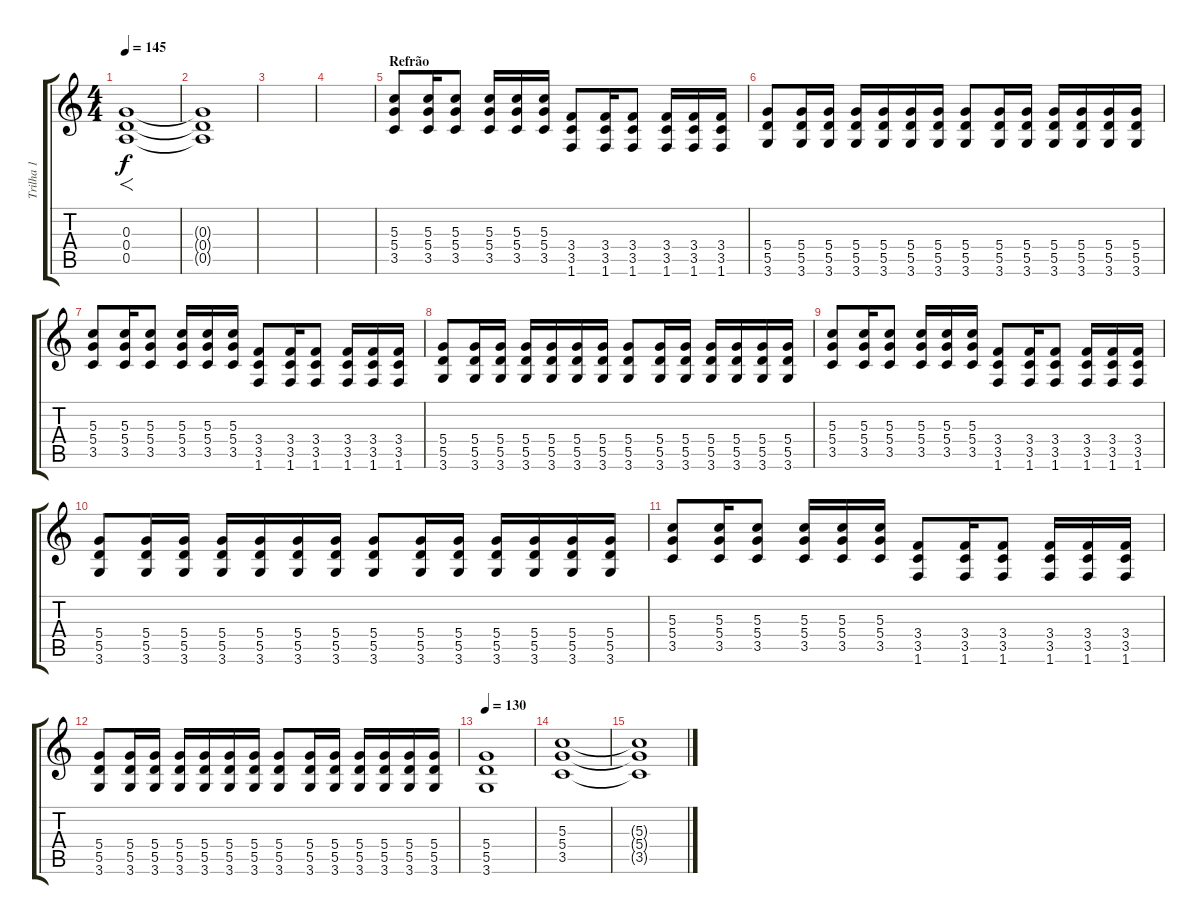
\track ("Trilha 1" "Trilha 1") {instrument distortionguitar}
\staff {score tabs}
\tuning (E4 B3 G3 D3 A2 E2) {hide}
\ts (4 4)
\tempo 145
\clef g2
\ks c
(0.3 0.4 0.5).1{f dy f} |
(0.3{t} 0.4{t} 0.5{t}).1 |
|
|
\section ("" "Refrão")
(5.3 5.4 3.5).8 (5.3 5.4 3.5).16 (5.3 5.4 3.5).8 (5.3 5.4 3.5).16 (5.3 5.4 3.5).16 (5.3 5.4 3.5).16 (3.4 3.5 1.6).8 (3.4 3.5 1.6).16 (3.4 3.5 1.6).8 (3.4 3.5 1.6).16 (3.4 3.5 1.6).16 (3.4 3.5 1.6).16 |
(5.4 5.5 3.6).8 (5.4 5.5 3.6).16 (5.4 5.5 3.6).16 (5.4 5.5 3.6).16 (5.4 5.5 3.6).16 (5.4 5.5 3.6).16 (5.4 5.5 3.6).16 (5.4 5.5 3.6).8 (5.4 5.5 3.6).16 (5.4 5.5 3.6).16 (5.4 5.5 3.6).16 (5.4 5.5 3.6).16 (5.4 5.5 3.6).16 (5.4 5.5 3.6).16 |
(5.3 5.4 3.5).8 (5.3 5.4 3.5).16 (5.3 5.4 3.5).8 (5.3 5.4 3.5).16 (5.3 5.4 3.5).16 (5.3 5.4 3.5).16 (3.4 3.5 1.6).8 (3.4 3.5 1.6).16 (3.4 3.5 1.6).8 (3.4 3.5 1.6).16 (3.4 3.5 1.6).16 (3.4 3.5 1.6).16 |
(5.4 5.5 3.6).8 (5.4 5.5 3.6).16 (5.4 5.5 3.6).16 (5.4 5.5 3.6).16 (5.4 5.5 3.6).16 (5.4 5.5 3.6).16 (5.4 5.5 3.6).16 (5.4 5.5 3.6).8 (5.4 5.5 3.6).16 (5.4 5.5 3.6).16 (5.4 5.5 3.6).16 (5.4 5.5 3.6).16 (5.4 5.5 3.6).16 (5.4 5.5 3.6).16 |
(5.3 5.4 3.5).8 (5.3 5.4 3.5).16 (5.3 5.4 3.5).8 (5.3 5.4 3.5).16 (5.3 5.4 3.5).16 (5.3 5.4 3.5).16 (3.4 3.5 1.6).8 (3.4 3.5 1.6).16 (3.4 3.5 1.6).8 (3.4 3.5 1.6).16 (3.4 3.5 1.6).16 (3.4 3.5 1.6).16 |
(5.4 5.5 3.6).8 (5.4 5.5 3.6).16 (5.4 5.5 3.6).16 (5.4 5.5 3.6).16 (5.4 5.5 3.6).16 (5.4 5.5 3.6).16 (5.4 5.5 3.6).16 (5.4 5.5 3.6).8 (5.4 5.5 3.6).16 (5.4 5.5 3.6).16 (5.4 5.5 3.6).16 (5.4 5.5 3.6).16 (5.4 5.5 3.6).16 (5.4 5.5 3.6).16 |
(5.3 5.4 3.5).8 (5.3 5.4 3.5).16 (5.3 5.4 3.5).8 (5.3 5.4 3.5).16 (5.3 5.4 3.5).16 (5.3 5.4 3.5).16 (3.4 3.5 1.6).8 (3.4 3.5 1.6).16 (3.4 3.5 1.6).8 (3.4 3.5 1.6).16 (3.4 3.5 1.6).16 (3.4 3.5 1.6).16 |
(5.4 5.5 3.6).8 (5.4 5.5 3.6).16 (5.4 5.5 3.6).16 (5.4 5.5 3.6).16 (5.4 5.5 3.6).16 (5.4 5.5 3.6).16 (5.4 5.5 3.6).16 (5.4 5.5 3.6).8 (5.4 5.5 3.6).16 (5.4 5.5 3.6).16 (5.4 5.5 3.6).16 (5.4 5.5 3.6).16 (5.4 5.5 3.6).16 (5.4 5.5 3.6).16 |
\tempo 130
(5.4 5.5 3.6).1 |
(5.3 5.4 3.5).1 |
(5.3{t} 5.4{t} 3.5{t}).1
